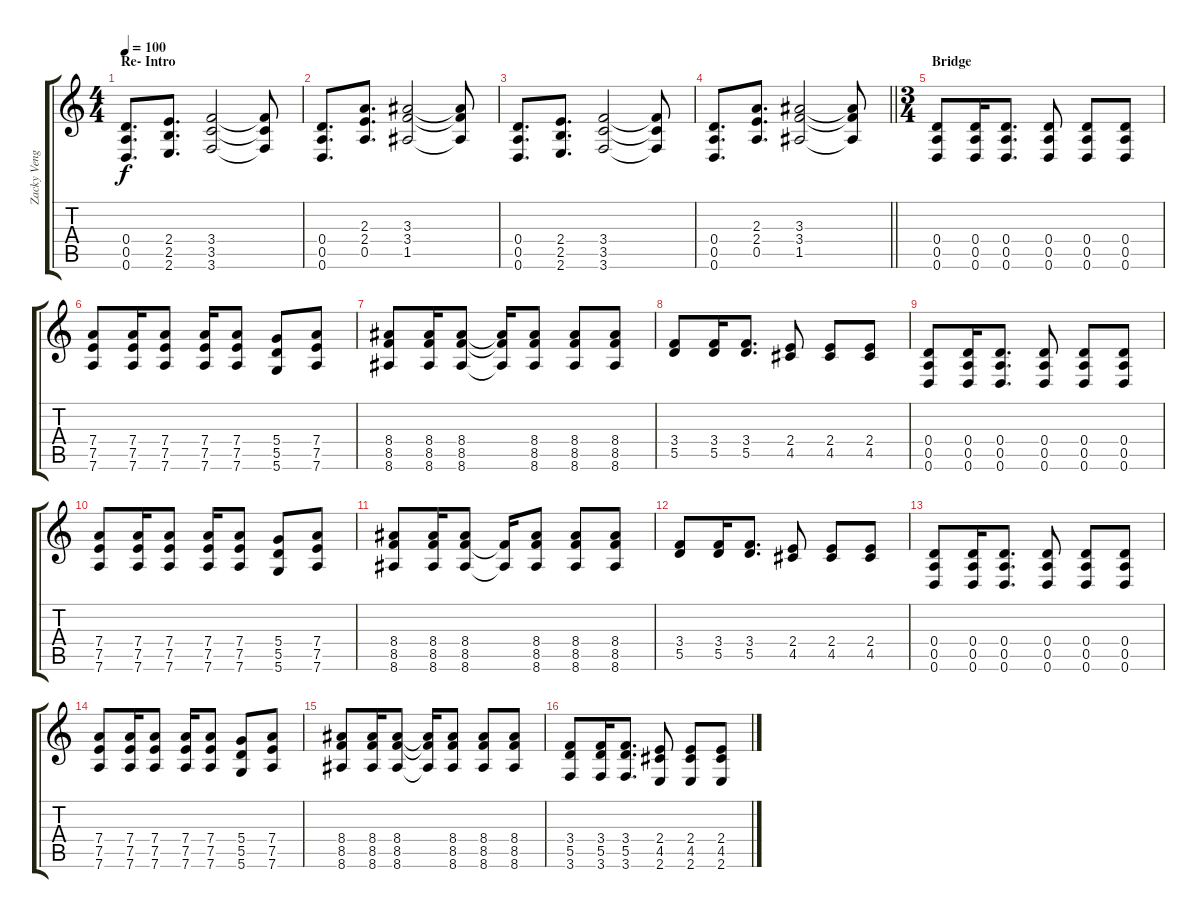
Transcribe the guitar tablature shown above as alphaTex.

\track ("Zacky Vengeance Rhythm " "Zacky Veng") {instrument distortionguitar}
\staff {score tabs}
\tuning (E4 B3 G3 D3 A2 D2) {hide}
\ts (4 4)
\section ("" "Re- Intro")
\tempo 100
\clef g2
\ks c
(0.4 0.5 0.6).8{d dy f} (2.4 2.5 2.6).8{d} (3.4 3.5 3.6).2 (3.4{t} 3.5{t} 3.6{t}).8 |
(0.4 0.5 0.6).8{d} (2.3 2.4 0.5).8{d} (3.3 3.4 1.5).2 (3.3{t} 3.4{t} 1.5{t}).8 |
(0.4 0.5 0.6).8{d} (2.4 2.5 2.6).8{d} (3.4 3.5 3.6).2 (3.4{t} 3.5{t} 3.6{t}).8 |
\barLineRight lightlight
(0.4 0.5 0.6).8{d} (2.3 2.4 0.5).8{d} (3.3 3.4 1.5).2 (3.3{t} 3.4{t} 1.5{t}).8 |
\ts (3 4)
\section ("" "Bridge")
(0.4 0.5 0.6).8 (0.4 0.5 0.6).16 (0.4 0.5 0.6).8{d} (0.4 0.5 0.6).8 (0.4 0.5 0.6).8 (0.4 0.5 0.6).8 |
(7.4 7.5 7.6).8 (7.4 7.5 7.6).16 (7.4 7.5 7.6).8 (7.4 7.5 7.6).16 (7.4 7.5 7.6).8 (5.4 5.5 5.6).8 (7.4 7.5 7.6).8 |
(8.4 8.5 8.6).8 (8.4 8.5 8.6).16 (8.4 8.5 8.6).8 (8.4{t} 8.5{t} 8.6{t}).16 (8.4 8.5 8.6).8 (8.4 8.5 8.6).8 (8.4 8.5 8.6).8 |
(3.4 5.5).8 (3.4 5.5).16 (3.4 5.5).8{d} (2.4 4.5).8 (2.4 4.5).8 (2.4 4.5).8 |
(0.4 0.5 0.6).8 (0.4 0.5 0.6).16 (0.4 0.5 0.6).8{d} (0.4 0.5 0.6).8 (0.4 0.5 0.6).8 (0.4 0.5 0.6).8 |
(7.4 7.5 7.6).8 (7.4 7.5 7.6).16 (7.4 7.5 7.6).8 (7.4 7.5 7.6).16 (7.4 7.5 7.6).8 (5.4 5.5 5.6).8 (7.4 7.5 7.6).8 |
(8.4 8.5 8.6).8 (8.4 8.5 8.6).16 (8.4 8.5 8.6).8 (8.5{t} 8.6{t}).16 (8.4 8.5 8.6).8 (8.4 8.5 8.6).8 (8.4 8.5 8.6).8 |
(3.4 5.5).8 (3.4 5.5).16 (3.4 5.5).8{d} (2.4 4.5).8 (2.4 4.5).8 (2.4 4.5).8 |
(0.4 0.5 0.6).8 (0.4 0.5 0.6).16 (0.4 0.5 0.6).8{d} (0.4 0.5 0.6).8 (0.4 0.5 0.6).8 (0.4 0.5 0.6).8 |
(7.4 7.5 7.6).8 (7.4 7.5 7.6).16 (7.4 7.5 7.6).8 (7.4 7.5 7.6).16 (7.4 7.5 7.6).8 (5.4 5.5 5.6).8 (7.4 7.5 7.6).8 |
(8.4 8.5 8.6).8 (8.4 8.5 8.6).16 (8.4 8.5 8.6).8 (8.4{t} 8.5{t} 8.6{t}).16 (8.4 8.5 8.6).8 (8.4 8.5 8.6).8 (8.4 8.5 8.6).8 |
(3.4 5.5 3.6).8 (3.4 5.5 3.6).16 (3.4 5.5 3.6).8{d} (2.4 4.5 2.6).8 (2.4 4.5 2.6).8 (2.4 4.5 2.6).8
